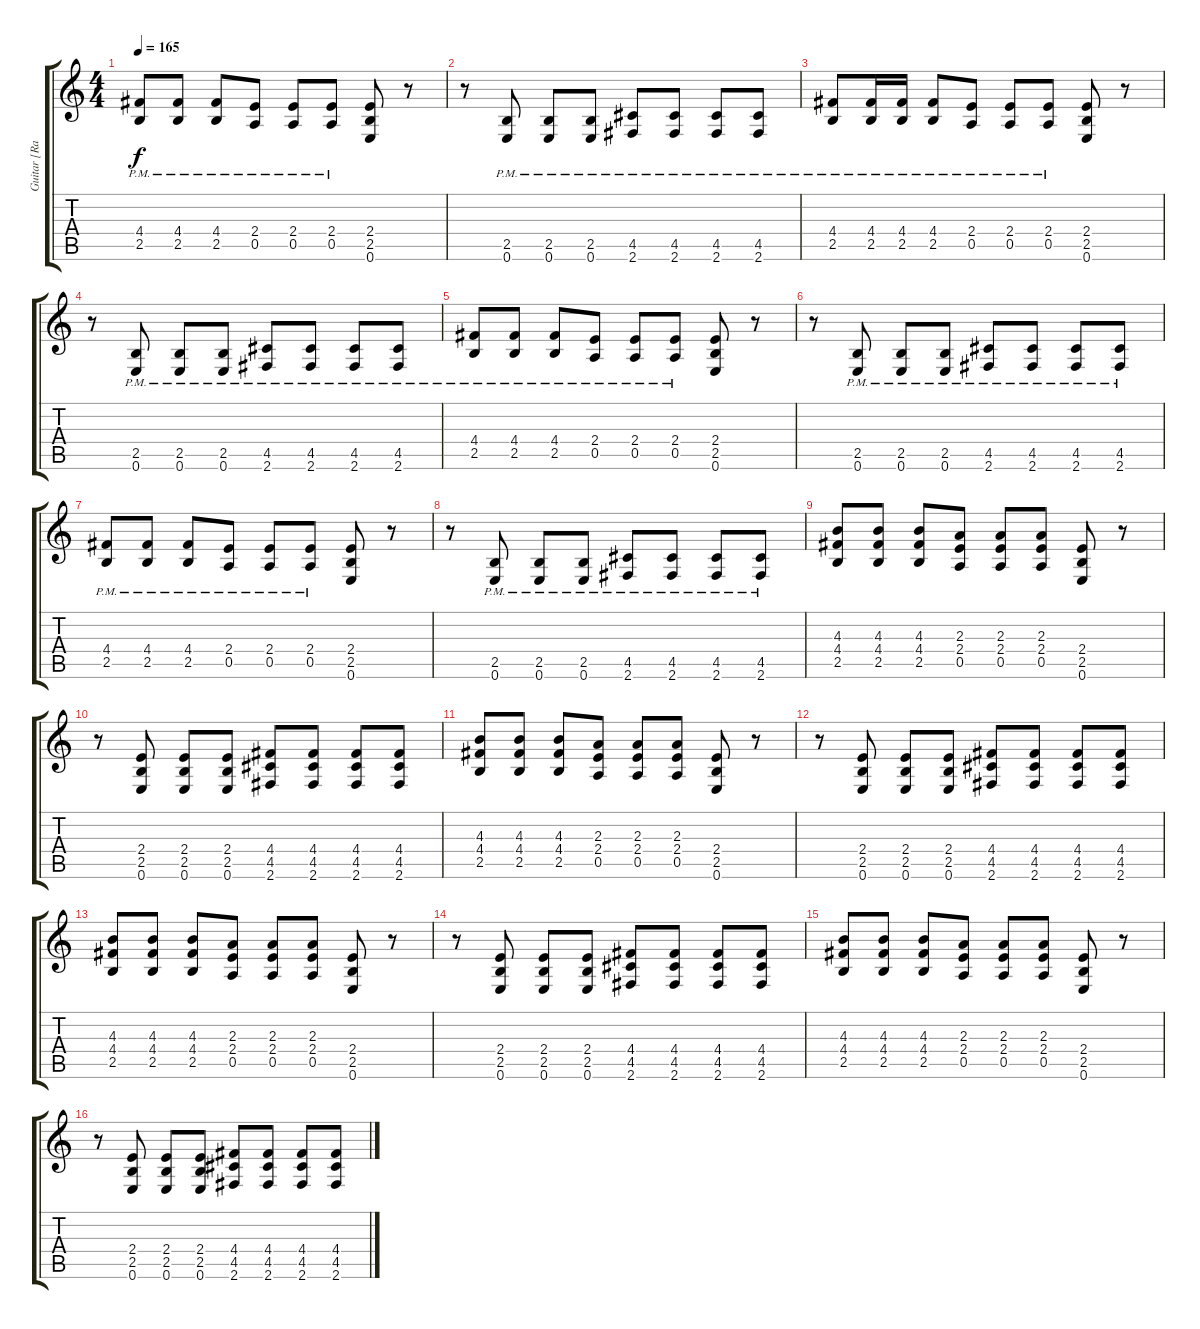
\track ("Guitar [Randall Sokalski]" "Guitar [Ra") {instrument distortionguitar}
\staff {score tabs}
\tuning (E4 B3 G3 D3 A2 E2) {hide}
\ts (4 4)
\tempo 165
\clef g2
\ks c
(4.4 2.5{pm}).8{dy f} (4.4 2.5{pm}).8 (4.4 2.5{pm}).8 (2.4 0.5{pm}).8 (2.4 0.5{pm}).8 (2.4 0.5{pm}).8 (2.4 2.5 0.6).8 r.8 |
r.8 (2.5 0.6{pm}).8 (2.5{pm} 0.6{pm}).8 (2.5{pm} 0.6{pm}).8 (4.5{pm} 2.6{pm}).8 (4.5{pm} 2.6{pm}).8 (4.5{pm} 2.6{pm}).8 (4.5{pm} 2.6{pm}).8 |
(4.4 2.5{pm}).8 (4.4 2.5{pm}).16 (4.4 2.5{pm}).16 (4.4 2.5{pm}).8 (2.4 0.5{pm}).8 (2.4 0.5{pm}).8 (2.4 0.5{pm}).8 (2.4 2.5 0.6).8 r.8 |
r.8 (2.5 0.6{pm}).8 (2.5{pm} 0.6{pm}).8 (2.5{pm} 0.6{pm}).8 (4.5{pm} 2.6{pm}).8 (4.5{pm} 2.6{pm}).8 (4.5{pm} 2.6{pm}).8 (4.5{pm} 2.6{pm}).8 |
(4.4 2.5{pm}).8 (4.4 2.5{pm}).8 (4.4 2.5{pm}).8 (2.4 0.5{pm}).8 (2.4 0.5{pm}).8 (2.4 0.5{pm}).8 (2.4 2.5 0.6).8 r.8 |
r.8 (2.5 0.6{pm}).8 (2.5{pm} 0.6{pm}).8 (2.5{pm} 0.6{pm}).8 (4.5{pm} 2.6{pm}).8 (4.5{pm} 2.6{pm}).8 (4.5{pm} 2.6{pm}).8 (4.5{pm} 2.6{pm}).8 |
(4.4 2.5{pm}).8 (4.4 2.5{pm}).8 (4.4 2.5{pm}).8 (2.4 0.5{pm}).8 (2.4 0.5{pm}).8 (2.4 0.5{pm}).8 (2.4 2.5 0.6).8 r.8 |
r.8 (2.5 0.6{pm}).8 (2.5{pm} 0.6{pm}).8 (2.5{pm} 0.6{pm}).8 (4.5{pm} 2.6{pm}).8 (4.5{pm} 2.6{pm}).8 (4.5{pm} 2.6{pm}).8 (4.5{pm} 2.6{pm}).8 |
(4.3 4.4 2.5).8 (4.3 4.4 2.5).8 (4.3 4.4 2.5).8 (2.3 2.4 0.5).8 (2.3 2.4 0.5).8 (2.3 2.4 0.5).8 (2.4 2.5 0.6).8 r.8 |
r.8 (2.4 2.5 0.6).8 (2.4 2.5 0.6).8 (2.4 2.5 0.6).8 (4.4 4.5 2.6).8 (4.4 4.5 2.6).8 (4.4 4.5 2.6).8 (4.4 4.5 2.6).8 |
(4.3 4.4 2.5).8 (4.3 4.4 2.5).8 (4.3 4.4 2.5).8 (2.3 2.4 0.5).8 (2.3 2.4 0.5).8 (2.3 2.4 0.5).8 (2.4 2.5 0.6).8 r.8 |
r.8 (2.4 2.5 0.6).8 (2.4 2.5 0.6).8 (2.4 2.5 0.6).8 (4.4 4.5 2.6).8 (4.4 4.5 2.6).8 (4.4 4.5 2.6).8 (4.4 4.5 2.6).8 |
(4.3 4.4 2.5).8 (4.3 4.4 2.5).8 (4.3 4.4 2.5).8 (2.3 2.4 0.5).8 (2.3 2.4 0.5).8 (2.3 2.4 0.5).8 (2.4 2.5 0.6).8 r.8 |
r.8 (2.4 2.5 0.6).8 (2.4 2.5 0.6).8 (2.4 2.5 0.6).8 (4.4 4.5 2.6).8 (4.4 4.5 2.6).8 (4.4 4.5 2.6).8 (4.4 4.5 2.6).8 |
(4.3 4.4 2.5).8 (4.3 4.4 2.5).8 (4.3 4.4 2.5).8 (2.3 2.4 0.5).8 (2.3 2.4 0.5).8 (2.3 2.4 0.5).8 (2.4 2.5 0.6).8 r.8 |
r.8 (2.4 2.5 0.6).8 (2.4 2.5 0.6).8 (2.4 2.5 0.6).8 (4.4 4.5 2.6).8 (4.4 4.5 2.6).8 (4.4 4.5 2.6).8 (4.4 4.5 2.6).8
